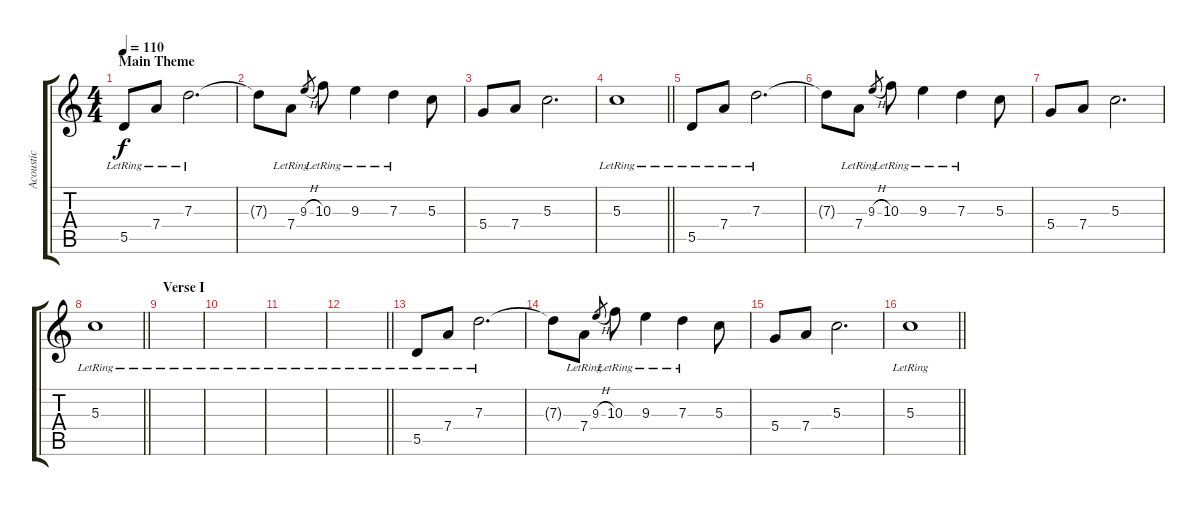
\track ("Acoustic" "Acoustic") {instrument acousticguitarsteel}
\staff {score tabs}
\tuning (E4 B3 G3 D3 A2 E2) {hide}
\ts (4 4)
\section ("" "Main Theme")
\tempo 110
\clef g2
\ks c
5.5{lr}.8{dy f} 7.4{lr}.8 7.3{lr}.2{d} |
7.3{t}.8 7.4{lr}.8 9.3{h}.8{gr} 10.3{lr}.8 9.3{lr}.4 7.3{lr}.4 5.3.8 |
5.4.8 7.4.8 5.3.2{d} |
\barLineRight lightlight
5.3{lr}.1 |
\section ("" "")
5.5{lr}.8 7.4{lr}.8 7.3{lr}.2{d} |
7.3{t}.8 7.4{lr}.8 9.3{h}.8{gr} 10.3{lr}.8 9.3{lr}.4 7.3{lr}.4 5.3.8 |
5.4.8 7.4.8 5.3.2{d} |
\barLineRight lightlight
5.3{lr}.1 |
\section ("" "Verse I")
|
|
|
\barLineRight lightlight
|
\section ("" "")
5.5{lr}.8 7.4{lr}.8 7.3{lr}.2{d} |
7.3{t}.8 7.4{lr}.8 9.3{h}.8{gr} 10.3{lr}.8 9.3{lr}.4 7.3{lr}.4 5.3.8 |
5.4.8 7.4.8 5.3.2{d} |
\barLineRight lightlight
5.3{lr}.1
